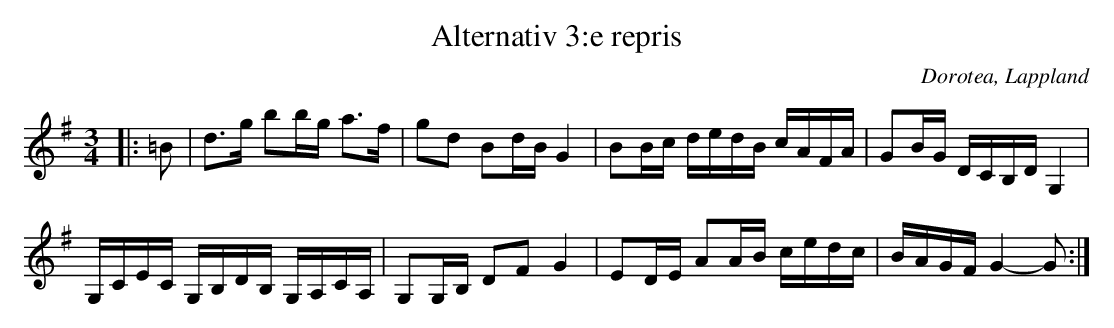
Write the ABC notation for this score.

X:1
T:Alternativ 3:e repris
O:Dorotea, Lappland
M:3/4
K:G
|:=B | d>g bb/g/ a>f | gd Bd/B/ G2 | BB/c/ d/e/d/B/ c/A/F/A/ | GB/G/ D/C/B,/D/ G,2 |
G,/C/E/C/ G,/B,/D/B,/ G,/A,/C/A,/ | G,G,/B,/ DF G2 | ED/E/ AA/B/ c/e/d/c/ | B/A/G/F/ G2- G :|
(:music:)
